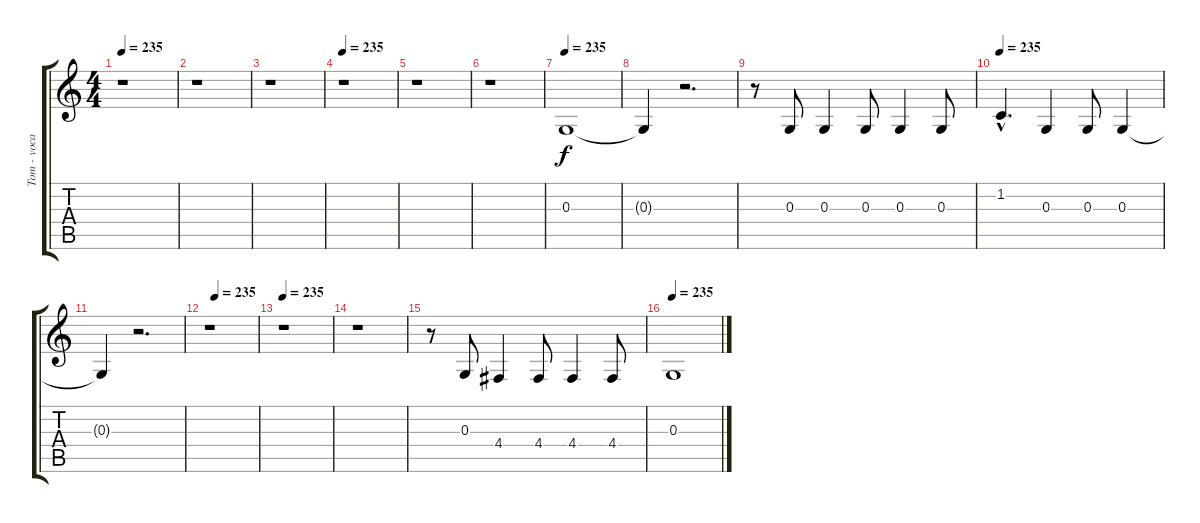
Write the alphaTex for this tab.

\track ("Tom - vocal" "Tom - voca") {instrument trombone}
\staff {score tabs}
\tuning (E4 B3 G3 D3 A2 E2) {hide}
\ts (4 4)
\tempo 235
\clef g2
\ks c
r.1{dy f instrument trombone} |
r.1 |
r.1 |
\tempo 235
r.1 |
r.1 |
r.1 |
\tempo 235
0.3.1 |
0.3{t}.4 r.2{d} |
r.8 0.3.8 0.3.4 0.3.8 0.3.4 0.3.8 |
\tempo 235
1.2{hac}.4{d} 0.3.4 0.3.8 0.3.4 |
0.3{t}.4 r.2{d} |
\tempo (235 0.125)
r.1 |
\tempo 235
r.1 |
r.1 |
r.8 0.3.8 4.4.4 4.4.8 4.4.4 4.4.8 |
\tempo 235
0.3.1
